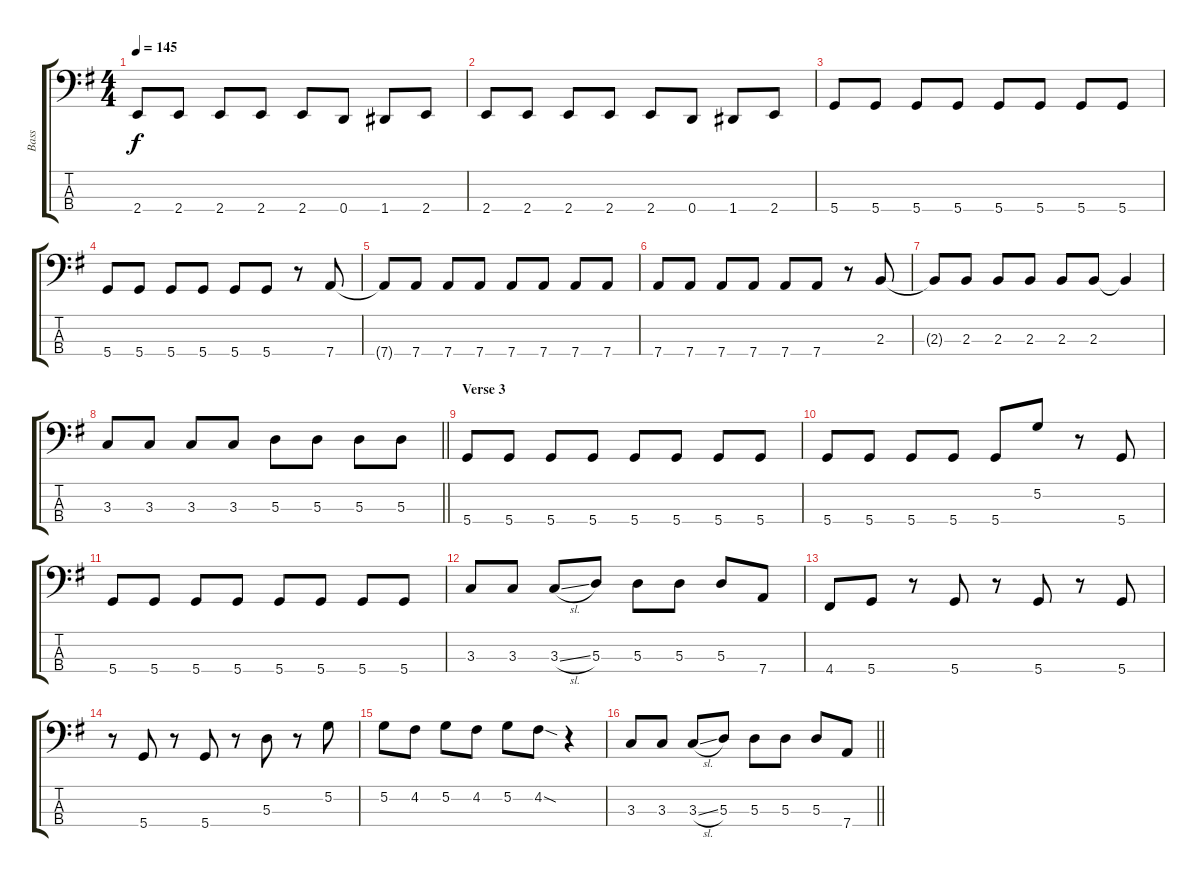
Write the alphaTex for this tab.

\track ("Bass" "Bass") {instrument electricbassfinger}
\staff {score tabs}
\tuning (G2 D2 A1 D1) {hide}
\ts (4 4)
\tempo 145
\clef f4
\ks g
2.4.8{dy f} 2.4.8 2.4.8 2.4.8 2.4.8 0.4.8 1.4.8 2.4.8 |
2.4.8 2.4.8 2.4.8 2.4.8 2.4.8 0.4.8 1.4.8 2.4.8 |
5.4.8 5.4.8 5.4.8 5.4.8 5.4.8 5.4.8 5.4.8 5.4.8 |
5.4.8 5.4.8 5.4.8 5.4.8 5.4.8 5.4.8 r.8 7.4.8 |
7.4{t}.8 7.4.8 7.4.8 7.4.8 7.4.8 7.4.8 7.4.8 7.4.8 |
7.4.8 7.4.8 7.4.8 7.4.8 7.4.8 7.4.8 r.8 2.3.8 |
2.3{t}.8 2.3.8 2.3.8 2.3.8 2.3.8 2.3.8 2.3{t}.4 |
\barLineRight lightlight
3.3.8 3.3.8 3.3.8 3.3.8 5.3.8 5.3.8 5.3.8 5.3.8 |
\section ("" "Verse 3")
5.4.8 5.4.8 5.4.8 5.4.8 5.4.8 5.4.8 5.4.8 5.4.8 |
5.4.8 5.4.8 5.4.8 5.4.8 5.4.8 5.2.8 r.8 5.4.8 |
5.4.8 5.4.8 5.4.8 5.4.8 5.4.8 5.4.8 5.4.8 5.4.8 |
3.3.8 3.3.8 3.3{sl}.8 5.3.8 5.3.8 5.3.8 5.3.8 7.4.8 |
4.4.8 5.4.8 r.8 5.4.8 r.8 5.4.8 r.8 5.4.8 |
r.8 5.4.8 r.8 5.4.8 r.8 5.3.8 r.8 5.2.8 |
5.2.8 4.2.8 5.2.8 4.2.8 5.2.8 4.2{sod}.8 r.4 |
\barLineRight lightlight
3.3.8 3.3.8 3.3{sl}.8 5.3.8 5.3.8 5.3.8 5.3.8 7.4.8
